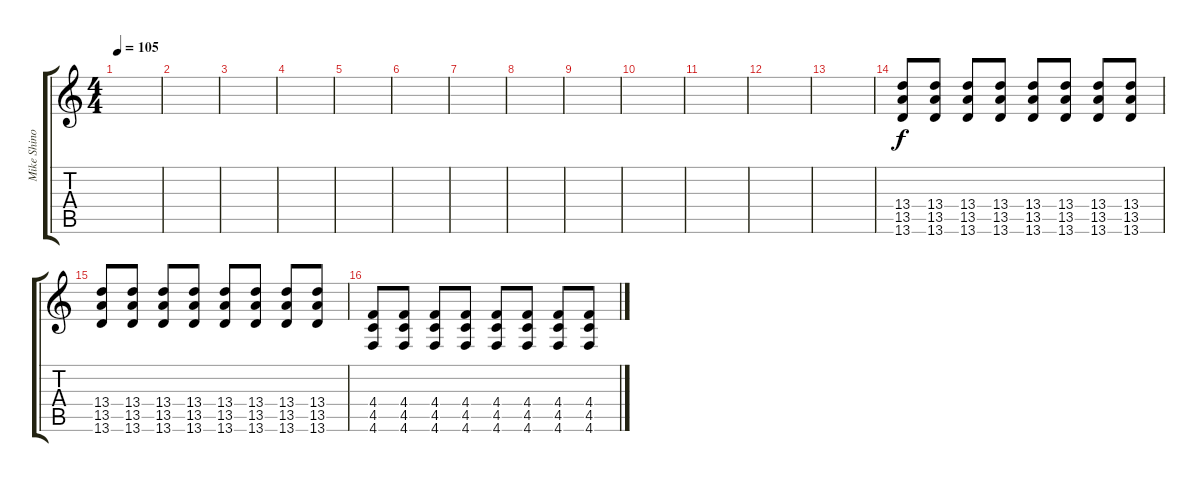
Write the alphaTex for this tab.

\track ("Mike Shinoda [Gtr.1]" "Mike Shino") {instrument overdrivenguitar}
\staff {score tabs}
\tuning (Eb4 Bb3 Gb3 Db3 Ab2 Db2) {hide}
\ts (4 4)
\tempo 105
\clef g2
\ks c
|
|
|
|
|
|
|
|
|
|
|
|
|
(13.4 13.5 13.6).8 (13.4 13.5 13.6).8 (13.4 13.5 13.6).8 (13.4 13.5 13.6).8 (13.4 13.5 13.6).8 (13.4 13.5 13.6).8 (13.4 13.5 13.6).8 (13.4 13.5 13.6).8 |
(13.4 13.5 13.6).8 (13.4 13.5 13.6).8 (13.4 13.5 13.6).8 (13.4 13.5 13.6).8 (13.4 13.5 13.6).8 (13.4 13.5 13.6).8 (13.4 13.5 13.6).8 (13.4 13.5 13.6).8 |
(4.4 4.5 4.6).8 (4.4 4.5 4.6).8 (4.4 4.5 4.6).8 (4.4 4.5 4.6).8 (4.4 4.5 4.6).8 (4.4 4.5 4.6).8 (4.4 4.5 4.6).8 (4.4 4.5 4.6).8
